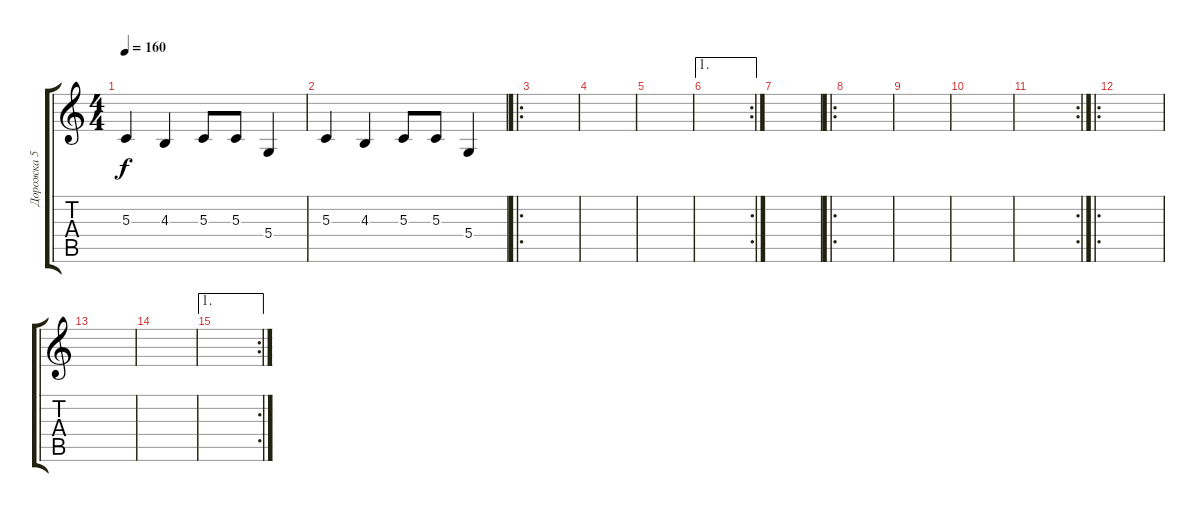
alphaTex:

\track ("Дорожка 5" "Дорожка 5") {instrument lead1square}
\staff {score tabs}
\tuning (E4 B3 G3 D3 A2 E2) {hide}
\ts (4 4)
\tempo 160
\clef g2
\ks c
5.3.4{dy f} 4.3.4 5.3.8 5.3.8 5.4.4 |
5.3.4 4.3.4 5.3.8 5.3.8 5.4.4 |
\ro
|
|
|
\ae 1
\rc 2
|
|
\ro
|
|
|
\rc 2
|
\ro
|
|
|
\ae 1
\rc 2
